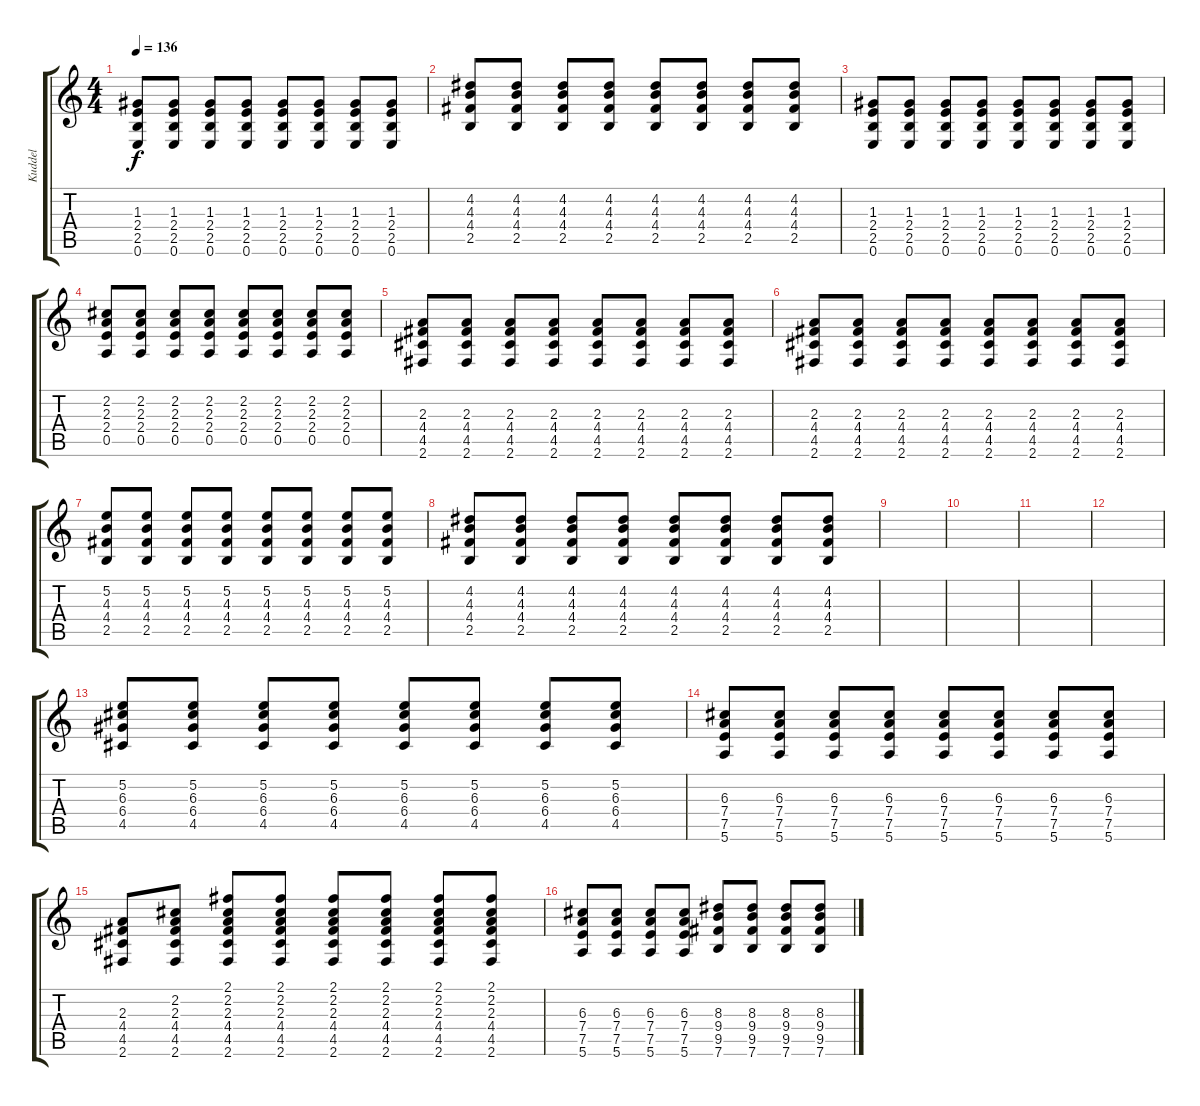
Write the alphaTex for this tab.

\track ("Kuddel" "Kuddel") {instrument electricguitarclean}
\staff {score tabs}
\tuning (E4 B3 G3 D3 A2 E2) {hide}
\ts (4 4)
\tempo 136
\clef g2
\ks c
(1.3 2.4 2.5 0.6).8{dy f} (1.3 2.4 2.5 0.6).8 (1.3 2.4 2.5 0.6).8 (1.3 2.4 2.5 0.6).8 (1.3 2.4 2.5 0.6).8 (1.3 2.4 2.5 0.6).8 (1.3 2.4 2.5 0.6).8 (1.3 2.4 2.5 0.6).8 |
(4.2 4.3 4.4 2.5).8 (4.2 4.3 4.4 2.5).8 (4.2 4.3 4.4 2.5).8 (4.2 4.3 4.4 2.5).8 (4.2 4.3 4.4 2.5).8 (4.2 4.3 4.4 2.5).8 (4.2 4.3 4.4 2.5).8 (4.2 4.3 4.4 2.5).8 |
(1.3 2.4 2.5 0.6).8 (1.3 2.4 2.5 0.6).8 (1.3 2.4 2.5 0.6).8 (1.3 2.4 2.5 0.6).8 (1.3 2.4 2.5 0.6).8 (1.3 2.4 2.5 0.6).8 (1.3 2.4 2.5 0.6).8 (1.3 2.4 2.5 0.6).8 |
(2.2 2.3 2.4 0.5).8 (2.2 2.3 2.4 0.5).8 (2.2 2.3 2.4 0.5).8 (2.2 2.3 2.4 0.5).8 (2.2 2.3 2.4 0.5).8 (2.2 2.3 2.4 0.5).8 (2.2 2.3 2.4 0.5).8 (2.2 2.3 2.4 0.5).8 |
(2.3 4.4 4.5 2.6).8 (2.3 4.4 4.5 2.6).8 (2.3 4.4 4.5 2.6).8 (2.3 4.4 4.5 2.6).8 (2.3 4.4 4.5 2.6).8 (2.3 4.4 4.5 2.6).8 (2.3 4.4 4.5 2.6).8 (2.3 4.4 4.5 2.6).8 |
(2.3 4.4 4.5 2.6).8 (2.3 4.4 4.5 2.6).8 (2.3 4.4 4.5 2.6).8 (2.3 4.4 4.5 2.6).8 (2.3 4.4 4.5 2.6).8 (2.3 4.4 4.5 2.6).8 (2.3 4.4 4.5 2.6).8 (2.3 4.4 4.5 2.6).8 |
(5.2 4.3 4.4 2.5).8 (5.2 4.3 4.4 2.5).8 (5.2 4.3 4.4 2.5).8 (5.2 4.3 4.4 2.5).8 (5.2 4.3 4.4 2.5).8 (5.2 4.3 4.4 2.5).8 (5.2 4.3 4.4 2.5).8 (5.2 4.3 4.4 2.5).8 |
(4.2 4.3 4.4 2.5).8 (4.2 4.3 4.4 2.5).8 (4.2 4.3 4.4 2.5).8 (4.2 4.3 4.4 2.5).8 (4.2 4.3 4.4 2.5).8 (4.2 4.3 4.4 2.5).8 (4.2 4.3 4.4 2.5).8 (4.2 4.3 4.4 2.5).8 |
|
|
|
|
(5.2 6.3 6.4 4.5).8{instrument distortionguitar} (5.2 6.3 6.4 4.5).8 (5.2 6.3 6.4 4.5).8 (5.2 6.3 6.4 4.5).8 (5.2 6.3 6.4 4.5).8 (5.2 6.3 6.4 4.5).8 (5.2 6.3 6.4 4.5).8 (5.2 6.3 6.4 4.5).8 |
(6.3 7.4 7.5 5.6).8 (6.3 7.4 7.5 5.6).8 (6.3 7.4 7.5 5.6).8 (6.3 7.4 7.5 5.6).8 (6.3 7.4 7.5 5.6).8 (6.3 7.4 7.5 5.6).8 (6.3 7.4 7.5 5.6).8 (6.3 7.4 7.5 5.6).8 |
(2.3 4.4 4.5 2.6).8 (2.2 2.3 4.4 4.5 2.6).8 (2.1 2.2 2.3 4.4 4.5 2.6).8 (2.1 2.2 2.3 4.4 4.5 2.6).8 (2.1 2.2 2.3 4.4 4.5 2.6).8 (2.1 2.2 2.3 4.4 4.5 2.6).8 (2.1 2.2 2.3 4.4 4.5 2.6).8 (2.1 2.2 2.3 4.4 4.5 2.6).8 |
(6.3 7.4 7.5 5.6).8 (6.3 7.4 7.5 5.6).8 (6.3 7.4 7.5 5.6).8 (6.3 7.4 7.5 5.6).8 (8.3 9.4 9.5 7.6).8 (8.3 9.4 9.5 7.6).8 (8.3 9.4 9.5 7.6).8 (8.3 9.4 9.5 7.6).8
